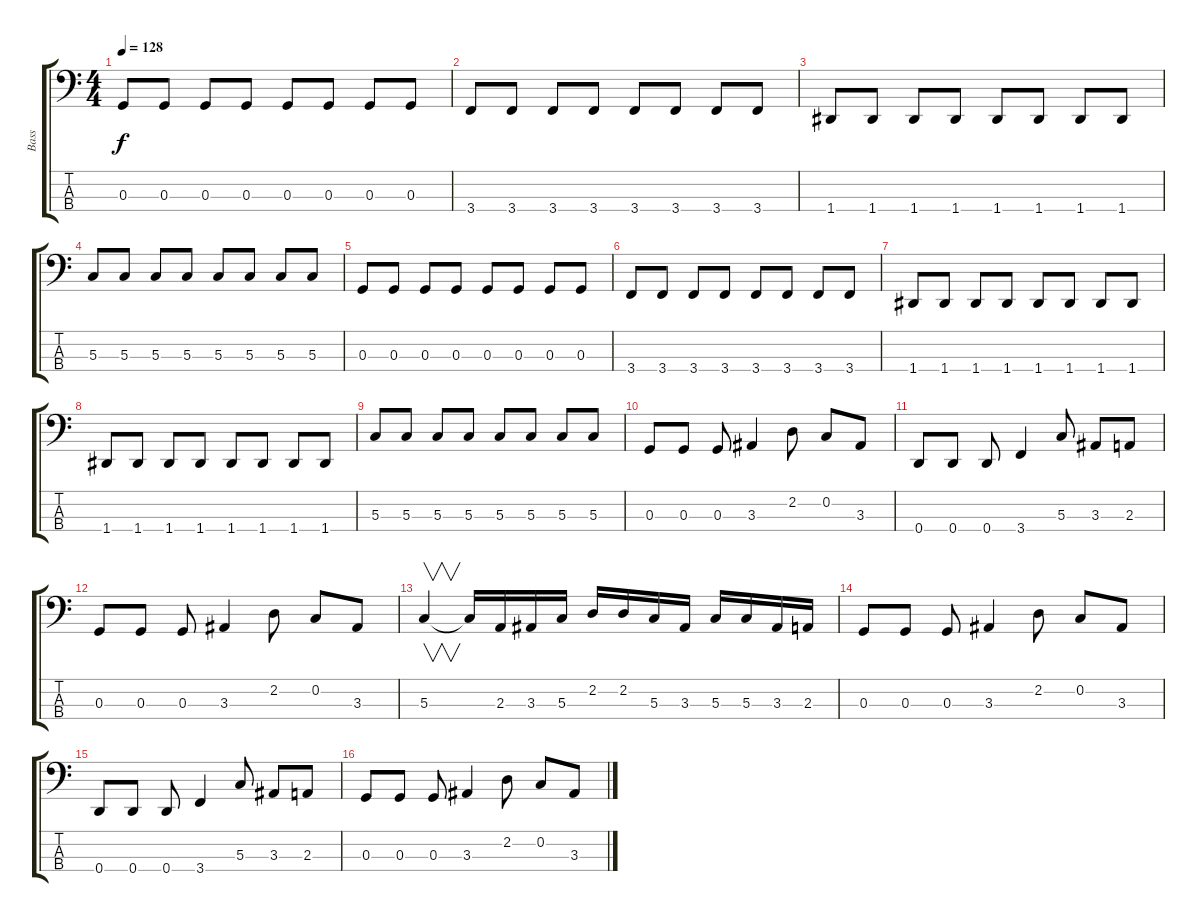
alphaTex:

\track ("Bass" "Bass") {instrument electricbasspick}
\staff {score tabs}
\tuning (F2 C2 G1 D1) {hide}
\ts (4 4)
\tempo 128
\clef f4
\ks c
0.3.8{dy f} 0.3.8 0.3.8 0.3.8 0.3.8 0.3.8 0.3.8 0.3.8 |
3.4.8 3.4.8 3.4.8 3.4.8 3.4.8 3.4.8 3.4.8 3.4.8 |
1.4.8 1.4.8 1.4.8 1.4.8 1.4.8 1.4.8 1.4.8 1.4.8 |
5.3.8 5.3.8 5.3.8 5.3.8 5.3.8 5.3.8 5.3.8 5.3.8 |
0.3.8 0.3.8 0.3.8 0.3.8 0.3.8 0.3.8 0.3.8 0.3.8 |
3.4.8 3.4.8 3.4.8 3.4.8 3.4.8 3.4.8 3.4.8 3.4.8 |
1.4.8 1.4.8 1.4.8 1.4.8 1.4.8 1.4.8 1.4.8 1.4.8 |
1.4.8 1.4.8 1.4.8 1.4.8 1.4.8 1.4.8 1.4.8 1.4.8 |
5.3.8 5.3.8 5.3.8 5.3.8 5.3.8 5.3.8 5.3.8 5.3.8 |
0.3.8 0.3.8 0.3.8 3.3.4 2.2.8 0.2.8 3.3.8 |
0.4.8 0.4.8 0.4.8 3.4.4 5.3.8 3.3.8 2.3.8 |
0.3.8 0.3.8 0.3.8 3.3.4 2.2.8 0.2.8 3.3.8 |
5.3.4{v} 5.3{t}.16 2.3.16 3.3.16 5.3.16 2.2.16 2.2.16 5.3.16 3.3.16 5.3.16 5.3.16 3.3.16 2.3.16 |
0.3.8 0.3.8 0.3.8 3.3.4 2.2.8 0.2.8 3.3.8 |
0.4.8 0.4.8 0.4.8 3.4.4 5.3.8 3.3.8 2.3.8 |
0.3.8 0.3.8 0.3.8 3.3.4 2.2.8 0.2.8 3.3.8
